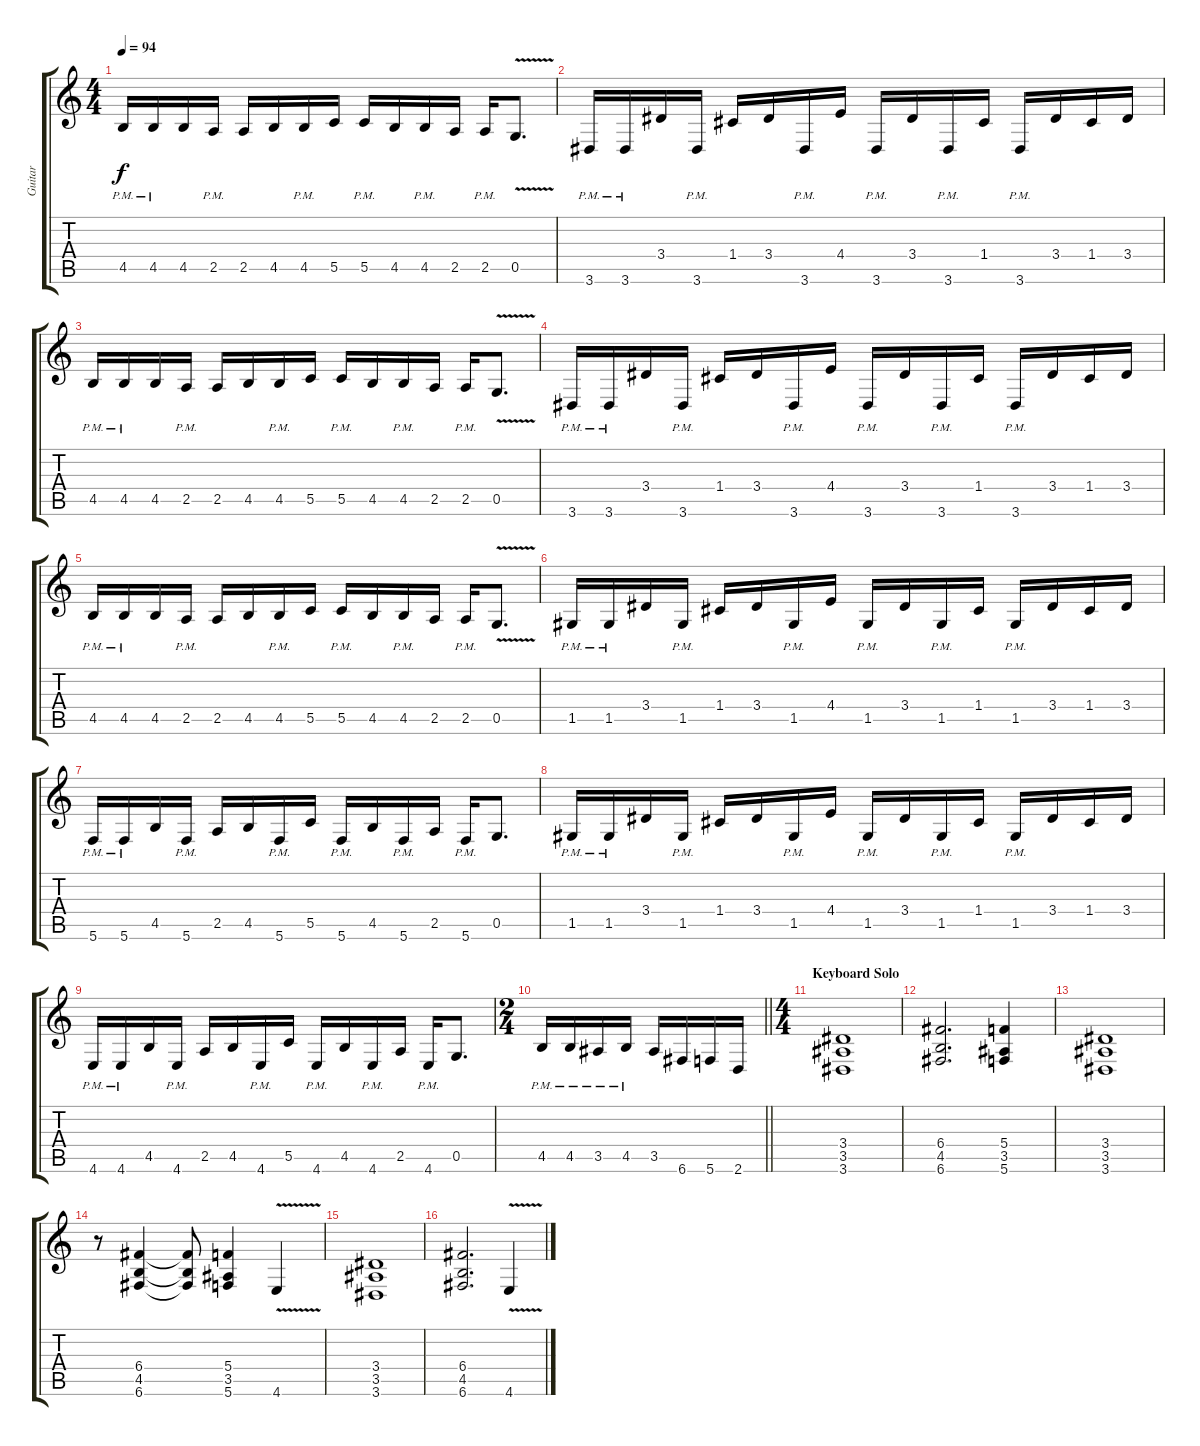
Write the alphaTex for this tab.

\track ("Guitar" "Guitar") {instrument distortionguitar}
\staff {score tabs}
\tuning (D4 A3 F3 C3 G2 C2) {hide}
\ts (4 4)
\tempo 94
\clef g2
\ks c
4.5{pm}.16{dy f} 4.5{pm}.16 4.5.16 2.5{pm}.16 2.5.16 4.5.16 4.5{pm}.16 5.5.16 5.5{pm}.16 4.5.16 4.5{pm}.16 2.5.16 2.5{pm}.16 0.5{v}.8{d} |
3.6{pm}.16 3.6{pm}.16 3.4.16 3.6{pm}.16 1.4.16 3.4.16 3.6{pm}.16 4.4.16 3.6{pm}.16 3.4.16 3.6{pm}.16 1.4.16 3.6{pm}.16 3.4.16 1.4.16 3.4.16 |
4.5{pm}.16 4.5{pm}.16 4.5.16 2.5{pm}.16 2.5.16 4.5.16 4.5{pm}.16 5.5.16 5.5{pm}.16 4.5.16 4.5{pm}.16 2.5.16 2.5{pm}.16 0.5{v}.8{d} |
3.6{pm}.16 3.6{pm}.16 3.4.16 3.6{pm}.16 1.4.16 3.4.16 3.6{pm}.16 4.4.16 3.6{pm}.16 3.4.16 3.6{pm}.16 1.4.16 3.6{pm}.16 3.4.16 1.4.16 3.4.16 |
4.5{pm}.16 4.5{pm}.16 4.5.16 2.5{pm}.16 2.5.16 4.5.16 4.5{pm}.16 5.5.16 5.5{pm}.16 4.5.16 4.5{pm}.16 2.5.16 2.5{pm}.16 0.5{v}.8{d} |
1.5{pm}.16 1.5{pm}.16 3.4.16 1.5{pm}.16 1.4.16 3.4.16 1.5{pm}.16 4.4.16 1.5{pm}.16 3.4.16 1.5{pm}.16 1.4.16 1.5{pm}.16 3.4.16 1.4.16 3.4.16 |
5.6{pm}.16 5.6{pm}.16 4.5.16 5.6{pm}.16 2.5.16 4.5.16 5.6{pm}.16 5.5.16 5.6{pm}.16 4.5.16 5.6{pm}.16 2.5.16 5.6{pm}.16 0.5.8{d} |
1.5{pm}.16 1.5{pm}.16 3.4.16 1.5{pm}.16 1.4.16 3.4.16 1.5{pm}.16 4.4.16 1.5{pm}.16 3.4.16 1.5{pm}.16 1.4.16 1.5{pm}.16 3.4.16 1.4.16 3.4.16 |
4.6{pm}.16 4.6{pm}.16 4.5.16 4.6{pm}.16 2.5.16 4.5.16 4.6{pm}.16 5.5.16 4.6{pm}.16 4.5.16 4.6{pm}.16 2.5.16 4.6{pm}.16 0.5.8{d} |
\ts (2 4)
\barLineRight lightlight
4.5{pm}.16 4.5{pm}.16 3.5{pm}.16 4.5{pm}.16 3.5.16 6.6.16 5.6.16 2.6.16 |
\ts (4 4)
\section ("" "Keyboard Solo")
(3.4 3.5 3.6).1 |
(6.4 4.5 6.6).2{d} (5.4 3.5 5.6).4 |
(3.4 3.5 3.6).1 |
r.8 (6.4 4.5 6.6).4 (6.4{t} 4.5{t} 6.6{t}).8 (5.4 3.5 5.6).4 4.6{v}.4 |
(3.4 3.5 3.6).1 |
(6.4 4.5 6.6).2{d} 4.6{v}.4
